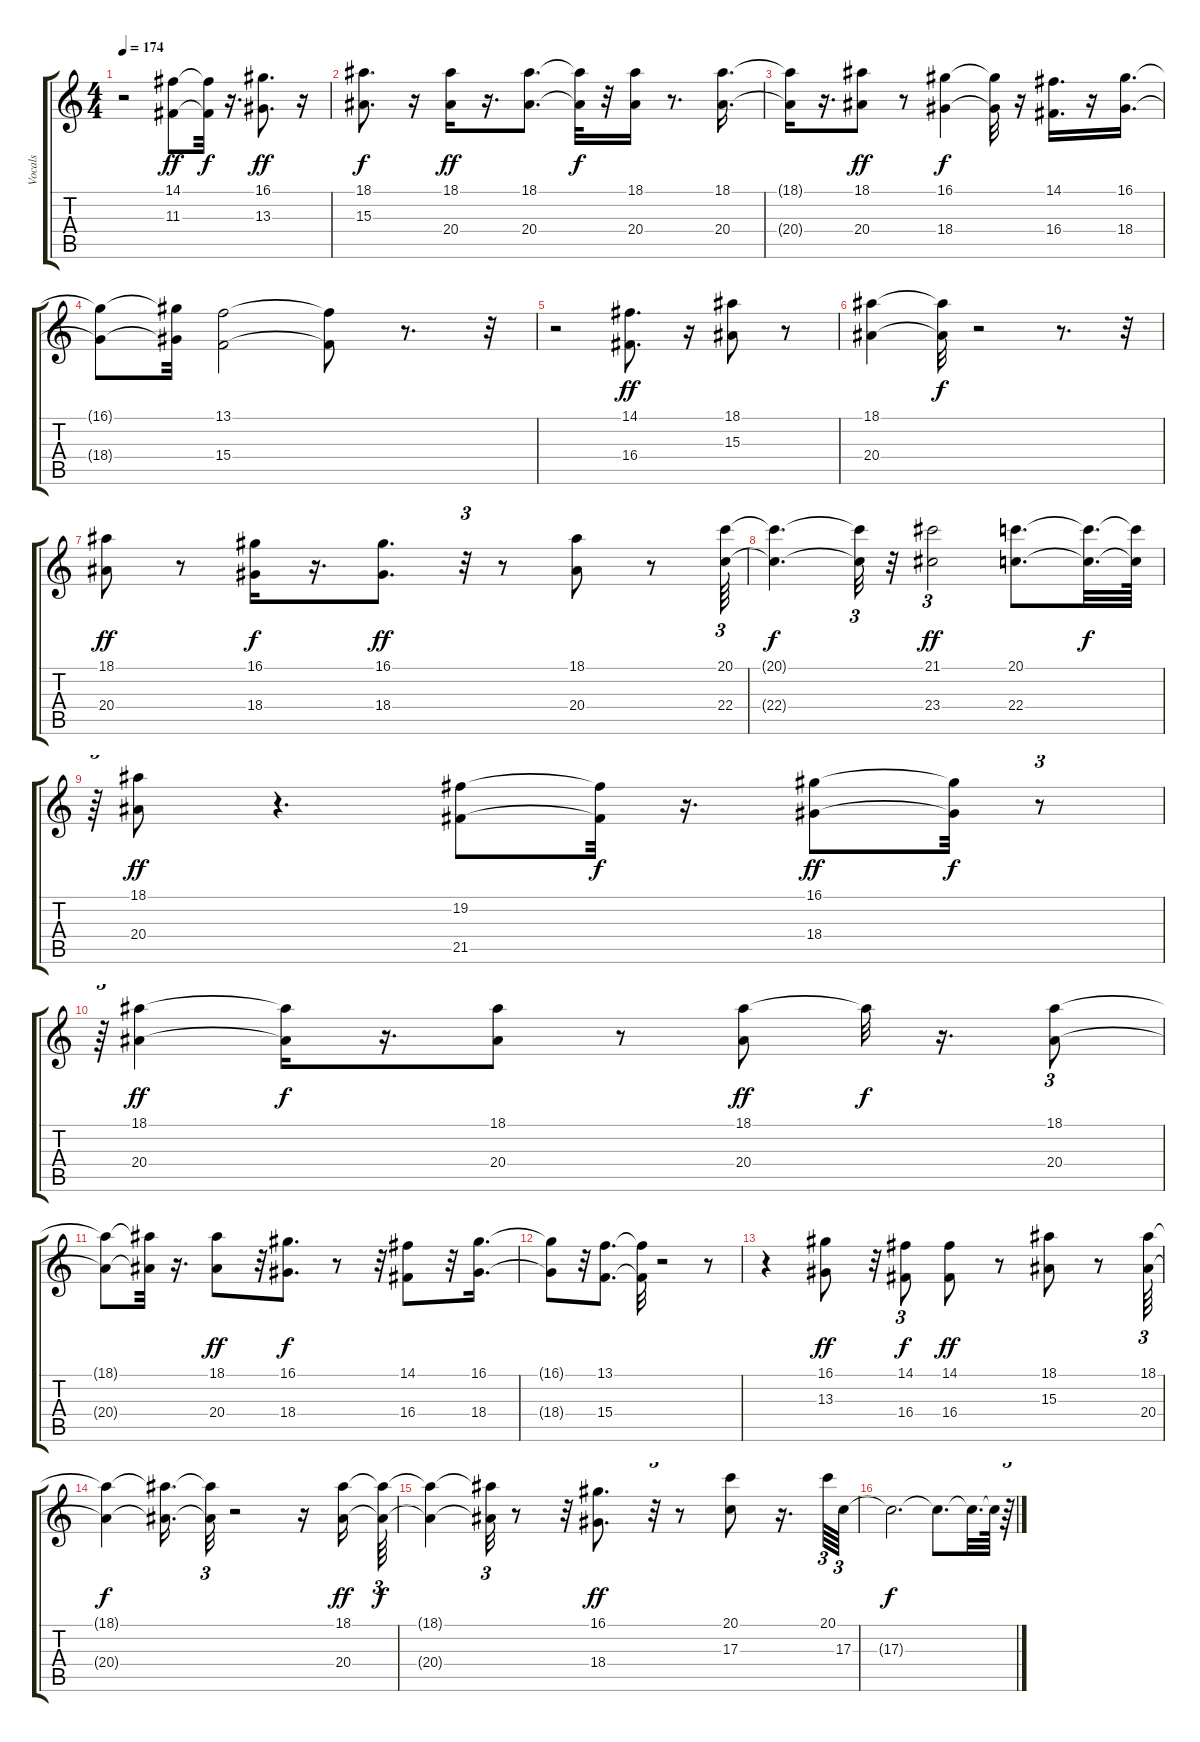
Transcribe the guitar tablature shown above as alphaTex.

\track ("Vocals" "Vocals") {instrument brasssection}
\staff {score tabs}
\tuning (E4 B3 G3 D3 A2 E2) {hide}
\ts (4 4)
\tempo 174
\clef g2
\ks c
r.2{dy f} (14.1 11.3).8{dy ff} (14.1{t} 11.3{t}).32{dy f} r.16{d} (16.1 13.3).8{d dy ff} r.16 |
(18.1 15.3).8{d dy f} r.16 (18.1 20.4).16{dy ff} r.16{d} (18.1 20.4).8{d} (18.1{t} 20.4{t}).32{dy f} r.32 (18.1 20.4).16 r.8{d} (18.1 20.4).16{d} |
(18.1{t} 20.4{t}).16 r.16{d} (18.1 20.4).8{dy ff} r.8 (16.1 18.4).4{dy f} (16.1{t} 18.4{t}).32 r.16 (14.1 16.4).16{d} r.16 (16.1 18.4).16{d} |
(16.1{t} 18.4{t}).8 (16.1{t} 18.4{t}).32 (13.1 15.4).2 (13.1{t} 15.4{t}).8 r.8{d} r.32 |
r.2 (14.1 16.4).8{d dy ff} r.16 (18.1 15.3).8 r.8 |
(18.1 20.4).4 (18.1{t} 20.4{t}).32{dy f} r.2 r.8{d} r.32 |
(18.1 20.4).8{dy ff} r.8 (16.1 18.4).16{dy f} r.16{d} (16.1 18.4).8{d dy ff} r.32{tu (3 2)} r.8 (18.1 20.4).8 r.8 (20.1 22.4).64{tu (3 2)} |
(20.1{t} 22.4{t}).4{d dy f} (20.1{t} 22.4{t}).32{tu (3 2)} r.32 (21.1 23.4).2{tu (3 2) dy ff} (20.1 22.4).8{d} (20.1{t} 22.4{t}).32{d dy f} (20.1{t} 22.4{t}).64 |
r.64{tu (3 2)} (18.1 20.4).8{dy ff} r.4{d} (19.2 21.5).8 (19.2{t} 21.5{t}).32{dy f} r.16{d} (16.1 18.4).8{dy ff} (16.1{t} 18.4{t}).32{dy f} r.8{tu (3 2)} |
r.64{tu (3 2)} (18.1 20.4).4{dy ff} (18.1{t} 20.4{t}).16{dy f} r.16{d} (18.1 20.4).8 r.8 (18.1 20.4).8{dy ff} 18.1{t}.32{dy f} r.16{d} (18.1 20.4).8{tu (3 2)} |
(18.1{t} 20.4{t}).8 (18.1{t} 20.4{t}).32 r.16{d} (18.1 20.4).8{dy ff} r.32 (16.1 18.4).8{d dy f} r.8 r.32 (14.1 16.4).8 r.32 (16.1 18.4).16{d} |
(16.1{t} 18.4{t}).8 r.32 (13.1 15.4).8{d} (13.1{t} 15.4{t}).32 r.2 r.8 |
r.4 (16.1 13.3).8{dy ff} r.32 (14.1 16.4).8{tu (3 2) dy f} (14.1 16.4).8{dy ff} r.8 (18.1 15.3).8 r.8 (18.1 20.4).64{tu (3 2)} |
(18.1{t} 20.4{t}).4{dy f} (18.1{t} 20.4{t}).16{d} (18.1{t} 20.4{t}).32{tu (3 2)} r.2 r.16 (18.1 20.4).16{dy ff} (18.1{t} 20.4{t}).64{tu (3 2) dy f} |
(18.1{t} 20.4{t}).4 (18.1{t} 20.4{t}).32{tu (3 2)} r.8 r.32 (16.1 18.4).8{d dy ff} r.32{tu (3 2)} r.8 (20.1 17.3).8 r.16{d} 20.1.64{tu (3 2)} 17.3.64{tu (3 2)} |
17.3{t}.2{d dy f} 17.3{t}.8{d} 17.3{t}.32{d} 17.3{t}.64 r.64{tu (3 2)}
